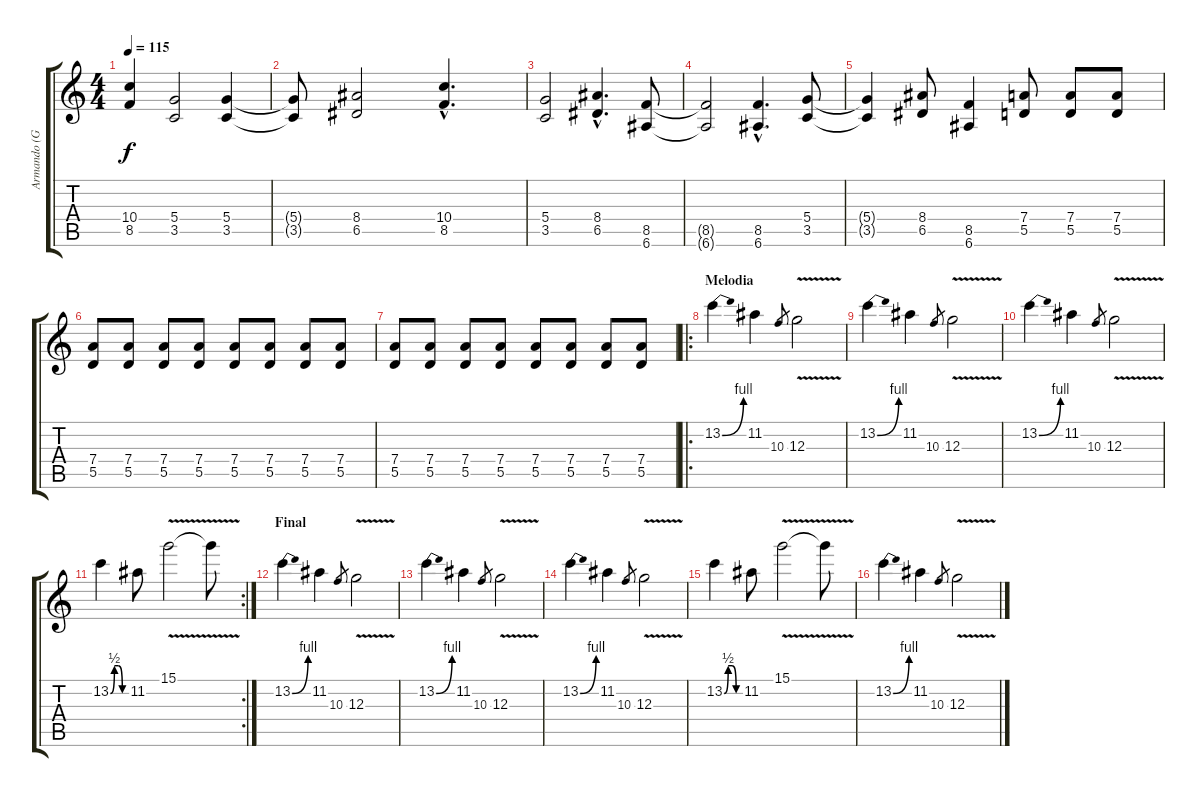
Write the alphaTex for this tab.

\track ("Armando (Guitarra)" "Armando (G") {instrument distortionguitar}
\staff {score tabs}
\tuning (E4 B3 G3 D3 A2 E2) {hide}
\ts (4 4)
\tempo 115
\clef g2
\ks c
(10.4{t} 8.5{t}).4{dy f} (5.4 3.5).2 (5.4 3.5).4 |
(5.4{t} 3.5{t}).8 (8.4 6.5).2 (10.4{hac} 8.5{hac}).4{d} |
(5.4 3.5).2 (8.4{hac} 6.5{hac}).4{d} (8.5 6.6).8 |
(8.5{t} 6.6{t}).2 (8.5{hac} 6.6{hac}).4{d} (5.4 3.5).8 |
(5.4{t} 3.5{t}).4 (8.4 6.5).8 (8.5 6.6).4 (7.4 5.5).8 (7.4 5.5).8 (7.4 5.5).8 |
(7.4 5.5).8 (7.4 5.5).8 (7.4 5.5).8 (7.4 5.5).8 (7.4 5.5).8 (7.4 5.5).8 (7.4 5.5).8 (7.4 5.5).8 |
(7.4 5.5).8 (7.4 5.5).8 (7.4 5.5).8 (7.4 5.5).8 (7.4 5.5).8 (7.4 5.5).8 (7.4 5.5).8 (7.4 5.5).8 |
\ro
\section ("" "Melodia")
13.2{be (bend 0 0 60 4)}.4 11.2.4 10.3.8{gr} 12.3{v}.2 |
13.2{be (bend 0 0 60 4)}.4 11.2.4 10.3.8{gr} 12.3{v}.2 |
13.2{be (bend 0 0 60 4)}.4 11.2.4 10.3.8{gr} 12.3{v}.2 |
\rc 2
13.2{be (custom 0 0 15 2 30 2 45 0 60 0)}.4 11.2.8 15.1{v}.2 15.1{t}.8 |
\section ("" "Final")
13.2{be (bend 0 0 60 4)}.4 11.2.4 10.3.8{gr} 12.3{v}.2 |
13.2{be (bend 0 0 60 4)}.4 11.2.4 10.3.8{gr} 12.3{v}.2 |
13.2{be (bend 0 0 60 4)}.4 11.2.4 10.3.8{gr} 12.3{v}.2 |
13.2{be (custom 0 0 15 2 30 2 45 0 60 0)}.4 11.2.8 15.1{v}.2 15.1{t}.8 |
13.2{be (bend 0 0 60 4)}.4 11.2.4 10.3.8{gr} 12.3{v}.2
